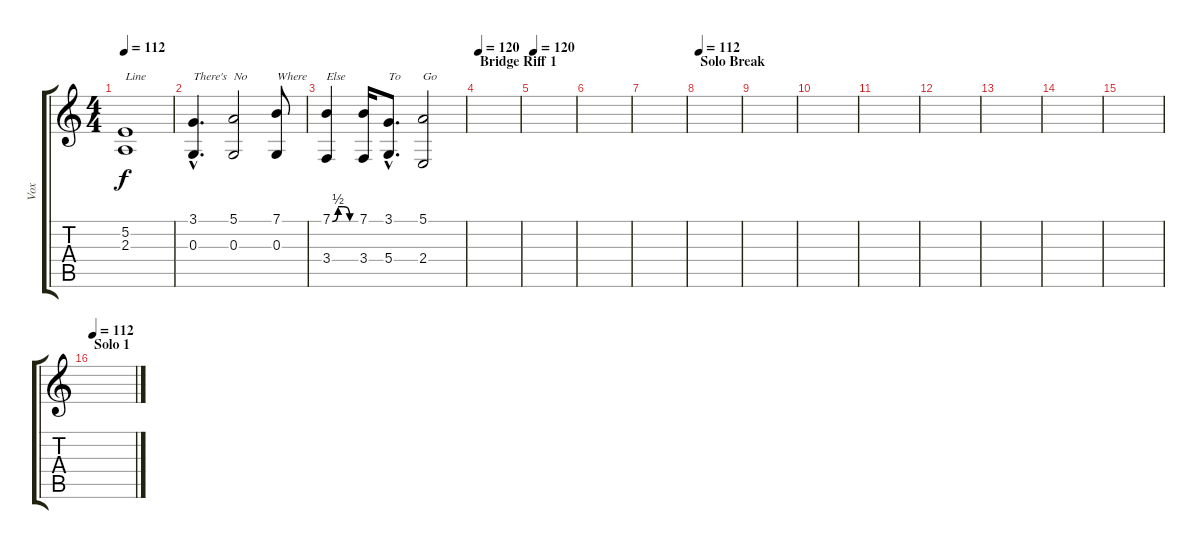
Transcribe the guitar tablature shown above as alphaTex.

\track ("Vox" "Vox") {instrument cello}
\staff {score tabs}
\tuning (E4 B3 G3 D3 A2 E2) {hide}
\ts (4 4)
\tempo 112
\clef g2
\ks c
(5.2 2.3).1{txt "Line" dy f} |
(3.1{hac} 0.3{hac}).4{d txt "There's"} (5.1 0.3).2{txt "No"} (7.1 0.3).8{txt "Where"} |
(7.1{be (custom 0 0 15 2 30 2 45 0 60 0)} 3.4).4{txt "Else"} (7.1 3.4).16 (3.1{hac} 5.4{hac}).8{d txt "To"} (5.1 2.4).2{txt "Go"} |
\section ("" "Bridge Riff 1")
\tempo 120
|
\tempo 120
|
|
|
\section ("" "Solo Break")
\tempo 112
|
|
|
|
|
|
|
|
\section ("" "Solo 1")
\tempo 112
